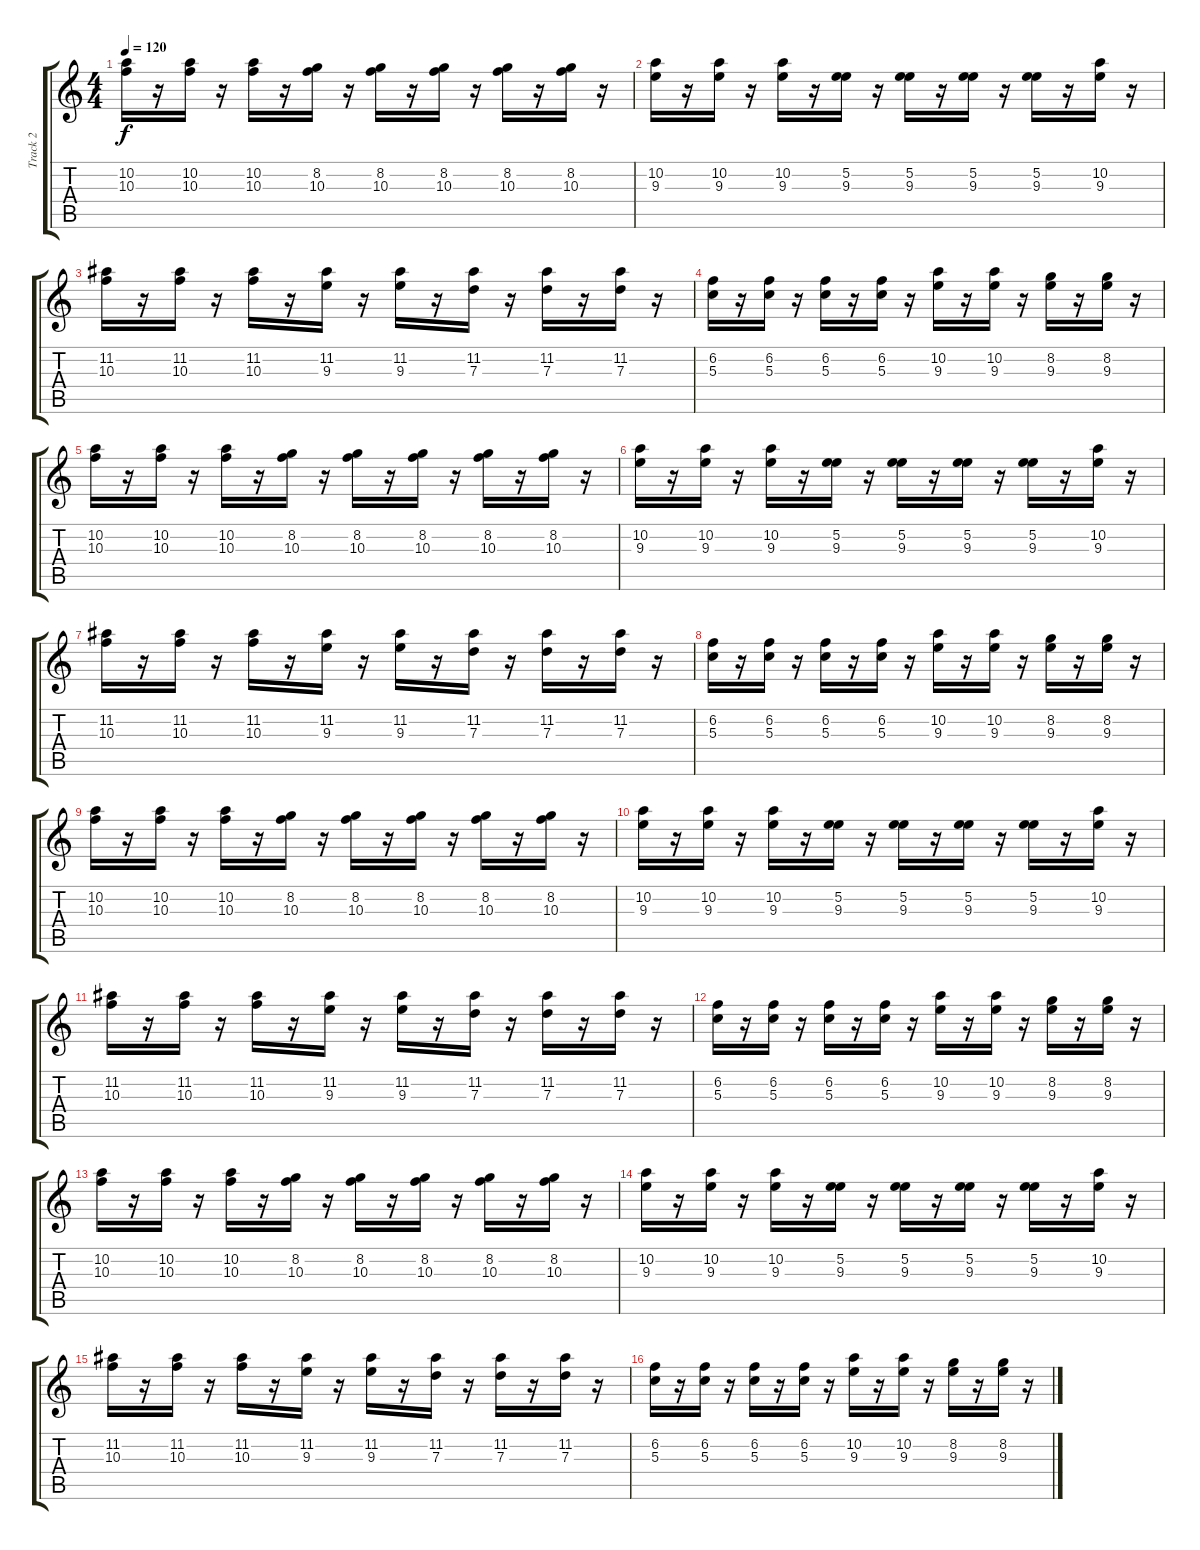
\track ("Track 2" "Track 2") {instrument distortionguitar}
\staff {score tabs}
\tuning (E4 B3 G3 D3 A2 E2) {hide}
\ts (4 4)
\tempo 120
\clef g2
\ks c
(10.2 10.3).16{dy f} r.16 (10.2 10.3).16 r.16 (10.2 10.3).16 r.16 (8.2 10.3).16 r.16 (8.2 10.3).16 r.16 (8.2 10.3).16 r.16 (8.2 10.3).16 r.16 (8.2 10.3).16 r.16 |
(10.2 9.3).16 r.16 (10.2 9.3).16 r.16 (10.2 9.3).16 r.16 (5.2 9.3).16 r.16 (5.2 9.3).16 r.16 (5.2 9.3).16 r.16 (5.2 9.3).16 r.16 (10.2 9.3).16 r.16 |
(11.2 10.3).16 r.16 (11.2 10.3).16 r.16 (11.2 10.3).16 r.16 (11.2 9.3).16 r.16 (11.2 9.3).16 r.16 (11.2 7.3).16 r.16 (11.2 7.3).16 r.16 (11.2 7.3).16 r.16 |
(6.2 5.3).16 r.16 (6.2 5.3).16 r.16 (6.2 5.3).16 r.16 (6.2 5.3).16 r.16 (10.2 9.3).16 r.16 (10.2 9.3).16 r.16 (8.2 9.3).16 r.16 (8.2 9.3).16 r.16 |
(10.2 10.3).16 r.16 (10.2 10.3).16 r.16 (10.2 10.3).16 r.16 (8.2 10.3).16 r.16 (8.2 10.3).16 r.16 (8.2 10.3).16 r.16 (8.2 10.3).16 r.16 (8.2 10.3).16 r.16 |
(10.2 9.3).16 r.16 (10.2 9.3).16 r.16 (10.2 9.3).16 r.16 (5.2 9.3).16 r.16 (5.2 9.3).16 r.16 (5.2 9.3).16 r.16 (5.2 9.3).16 r.16 (10.2 9.3).16 r.16 |
(11.2 10.3).16 r.16 (11.2 10.3).16 r.16 (11.2 10.3).16 r.16 (11.2 9.3).16 r.16 (11.2 9.3).16 r.16 (11.2 7.3).16 r.16 (11.2 7.3).16 r.16 (11.2 7.3).16 r.16 |
(6.2 5.3).16 r.16 (6.2 5.3).16 r.16 (6.2 5.3).16 r.16 (6.2 5.3).16 r.16 (10.2 9.3).16 r.16 (10.2 9.3).16 r.16 (8.2 9.3).16 r.16 (8.2 9.3).16 r.16 |
(10.2 10.3).16 r.16 (10.2 10.3).16 r.16 (10.2 10.3).16 r.16 (8.2 10.3).16 r.16 (8.2 10.3).16 r.16 (8.2 10.3).16 r.16 (8.2 10.3).16 r.16 (8.2 10.3).16 r.16 |
(10.2 9.3).16 r.16 (10.2 9.3).16 r.16 (10.2 9.3).16 r.16 (5.2 9.3).16 r.16 (5.2 9.3).16 r.16 (5.2 9.3).16 r.16 (5.2 9.3).16 r.16 (10.2 9.3).16 r.16 |
(11.2 10.3).16 r.16 (11.2 10.3).16 r.16 (11.2 10.3).16 r.16 (11.2 9.3).16 r.16 (11.2 9.3).16 r.16 (11.2 7.3).16 r.16 (11.2 7.3).16 r.16 (11.2 7.3).16 r.16 |
(6.2 5.3).16 r.16 (6.2 5.3).16 r.16 (6.2 5.3).16 r.16 (6.2 5.3).16 r.16 (10.2 9.3).16 r.16 (10.2 9.3).16 r.16 (8.2 9.3).16 r.16 (8.2 9.3).16 r.16 |
(10.2 10.3).16 r.16 (10.2 10.3).16 r.16 (10.2 10.3).16 r.16 (8.2 10.3).16 r.16 (8.2 10.3).16 r.16 (8.2 10.3).16 r.16 (8.2 10.3).16 r.16 (8.2 10.3).16 r.16 |
(10.2 9.3).16 r.16 (10.2 9.3).16 r.16 (10.2 9.3).16 r.16 (5.2 9.3).16 r.16 (5.2 9.3).16 r.16 (5.2 9.3).16 r.16 (5.2 9.3).16 r.16 (10.2 9.3).16 r.16 |
(11.2 10.3).16 r.16 (11.2 10.3).16 r.16 (11.2 10.3).16 r.16 (11.2 9.3).16 r.16 (11.2 9.3).16 r.16 (11.2 7.3).16 r.16 (11.2 7.3).16 r.16 (11.2 7.3).16 r.16 |
(6.2 5.3).16 r.16 (6.2 5.3).16 r.16 (6.2 5.3).16 r.16 (6.2 5.3).16 r.16 (10.2 9.3).16 r.16 (10.2 9.3).16 r.16 (8.2 9.3).16 r.16 (8.2 9.3).16 r.16
